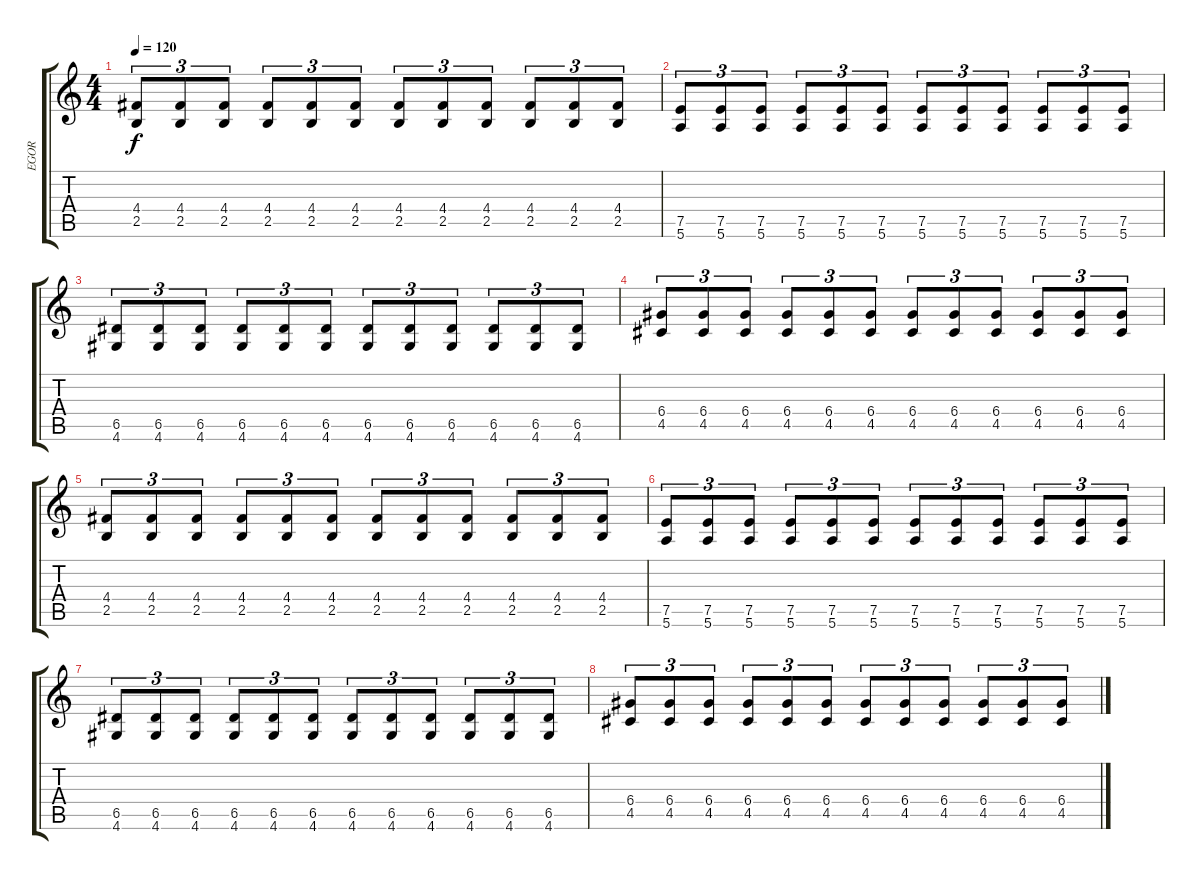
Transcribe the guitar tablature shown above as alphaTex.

\track ("EGOR" "EGOR") {instrument acousticguitarsteel}
\staff {score tabs}
\tuning (E4 B3 G3 D3 A2 E2) {hide}
\ts (4 4)
\tempo 120
\clef g2
\ks c
(4.4 2.5).8{tu (3 2) dy f} (4.4 2.5).8{tu (3 2)} (4.4 2.5).8{tu (3 2)} (4.4 2.5).8{tu (3 2)} (4.4 2.5).8{tu (3 2)} (4.4 2.5).8{tu (3 2)} (4.4 2.5).8{tu (3 2)} (4.4 2.5).8{tu (3 2)} (4.4 2.5).8{tu (3 2)} (4.4 2.5).8{tu (3 2)} (4.4 2.5).8{tu (3 2)} (4.4 2.5).8{tu (3 2)} |
(7.5 5.6).8{tu (3 2)} (7.5 5.6).8{tu (3 2)} (7.5 5.6).8{tu (3 2)} (7.5 5.6).8{tu (3 2)} (7.5 5.6).8{tu (3 2)} (7.5 5.6).8{tu (3 2)} (7.5 5.6).8{tu (3 2)} (7.5 5.6).8{tu (3 2)} (7.5 5.6).8{tu (3 2)} (7.5 5.6).8{tu (3 2)} (7.5 5.6).8{tu (3 2)} (7.5 5.6).8{tu (3 2)} |
(6.5 4.6).8{tu (3 2)} (6.5 4.6).8{tu (3 2)} (6.5 4.6).8{tu (3 2)} (6.5 4.6).8{tu (3 2)} (6.5 4.6).8{tu (3 2)} (6.5 4.6).8{tu (3 2)} (6.5 4.6).8{tu (3 2)} (6.5 4.6).8{tu (3 2)} (6.5 4.6).8{tu (3 2)} (6.5 4.6).8{tu (3 2)} (6.5 4.6).8{tu (3 2)} (6.5 4.6).8{tu (3 2)} |
(6.4 4.5).8{tu (3 2)} (6.4 4.5).8{tu (3 2)} (6.4 4.5).8{tu (3 2)} (6.4 4.5).8{tu (3 2)} (6.4 4.5).8{tu (3 2)} (6.4 4.5).8{tu (3 2)} (6.4 4.5).8{tu (3 2)} (6.4 4.5).8{tu (3 2)} (6.4 4.5).8{tu (3 2)} (6.4 4.5).8{tu (3 2)} (6.4 4.5).8{tu (3 2)} (6.4 4.5).8{tu (3 2)} |
(4.4 2.5).8{tu (3 2)} (4.4 2.5).8{tu (3 2)} (4.4 2.5).8{tu (3 2)} (4.4 2.5).8{tu (3 2)} (4.4 2.5).8{tu (3 2)} (4.4 2.5).8{tu (3 2)} (4.4 2.5).8{tu (3 2)} (4.4 2.5).8{tu (3 2)} (4.4 2.5).8{tu (3 2)} (4.4 2.5).8{tu (3 2)} (4.4 2.5).8{tu (3 2)} (4.4 2.5).8{tu (3 2)} |
(7.5 5.6).8{tu (3 2)} (7.5 5.6).8{tu (3 2)} (7.5 5.6).8{tu (3 2)} (7.5 5.6).8{tu (3 2)} (7.5 5.6).8{tu (3 2)} (7.5 5.6).8{tu (3 2)} (7.5 5.6).8{tu (3 2)} (7.5 5.6).8{tu (3 2)} (7.5 5.6).8{tu (3 2)} (7.5 5.6).8{tu (3 2)} (7.5 5.6).8{tu (3 2)} (7.5 5.6).8{tu (3 2)} |
(6.5 4.6).8{tu (3 2)} (6.5 4.6).8{tu (3 2)} (6.5 4.6).8{tu (3 2)} (6.5 4.6).8{tu (3 2)} (6.5 4.6).8{tu (3 2)} (6.5 4.6).8{tu (3 2)} (6.5 4.6).8{tu (3 2)} (6.5 4.6).8{tu (3 2)} (6.5 4.6).8{tu (3 2)} (6.5 4.6).8{tu (3 2)} (6.5 4.6).8{tu (3 2)} (6.5 4.6).8{tu (3 2)} |
(6.4 4.5).8{tu (3 2) instrument distortionguitar} (6.4 4.5).8{tu (3 2)} (6.4 4.5).8{tu (3 2)} (6.4 4.5).8{tu (3 2)} (6.4 4.5).8{tu (3 2)} (6.4 4.5).8{tu (3 2)} (6.4 4.5).8{tu (3 2)} (6.4 4.5).8{tu (3 2)} (6.4 4.5).8{tu (3 2)} (6.4 4.5).8{tu (3 2)} (6.4 4.5).8{tu (3 2)} (6.4 4.5).8{tu (3 2)}
